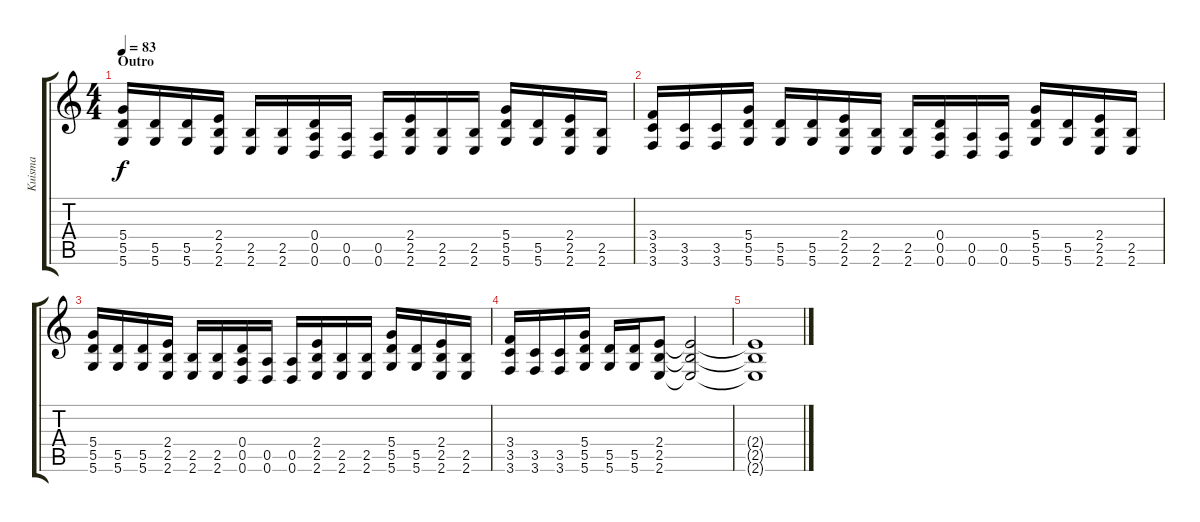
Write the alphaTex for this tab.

\track ("Kuisma" "Kuisma") {instrument distortionguitar}
\staff {score tabs}
\tuning (E4 B3 G3 D3 A2 D2) {hide}
\ts (4 4)
\section ("" "Outro")
\tempo 83
\clef g2
\ks c
(5.4 5.5 5.6).16{dy f} (5.5 5.6).16 (5.5 5.6).16 (2.4 2.5 2.6).16 (2.5 2.6).16 (2.5 2.6).16 (0.4 0.5 0.6).16 (0.5 0.6).16 (0.5 0.6).16 (2.4 2.5 2.6).16 (2.5 2.6).16 (2.5 2.6).16 (5.4 5.5 5.6).16 (5.5 5.6).16 (2.4 2.5 2.6).16 (2.5 2.6).16 |
(3.4 3.5 3.6).16 (3.5 3.6).16 (3.5 3.6).16 (5.4 5.5 5.6).16 (5.5 5.6).16 (5.5 5.6).16 (2.4 2.5 2.6).16 (2.5 2.6).16 (2.5 2.6).16 (0.4 0.5 0.6).16 (0.5 0.6).16 (0.5 0.6).16 (5.4 5.5 5.6).16 (5.5 5.6).16 (2.4 2.5 2.6).16 (2.5 2.6).16 |
(5.4 5.5 5.6).16 (5.5 5.6).16 (5.5 5.6).16 (2.4 2.5 2.6).16 (2.5 2.6).16 (2.5 2.6).16 (0.4 0.5 0.6).16 (0.5 0.6).16 (0.5 0.6).16 (2.4 2.5 2.6).16 (2.5 2.6).16 (2.5 2.6).16 (5.4 5.5 5.6).16 (5.5 5.6).16 (2.4 2.5 2.6).16 (2.5 2.6).16 |
(3.4 3.5 3.6).16 (3.5 3.6).16 (3.5 3.6).16 (5.4 5.5 5.6).16 (5.5 5.6).16 (5.5 5.6).16 (2.4 2.5 2.6).8 (2.4{t} 2.5{t} 2.6{t}).2 |
(2.4{t} 2.5{t} 2.6{t}).1
